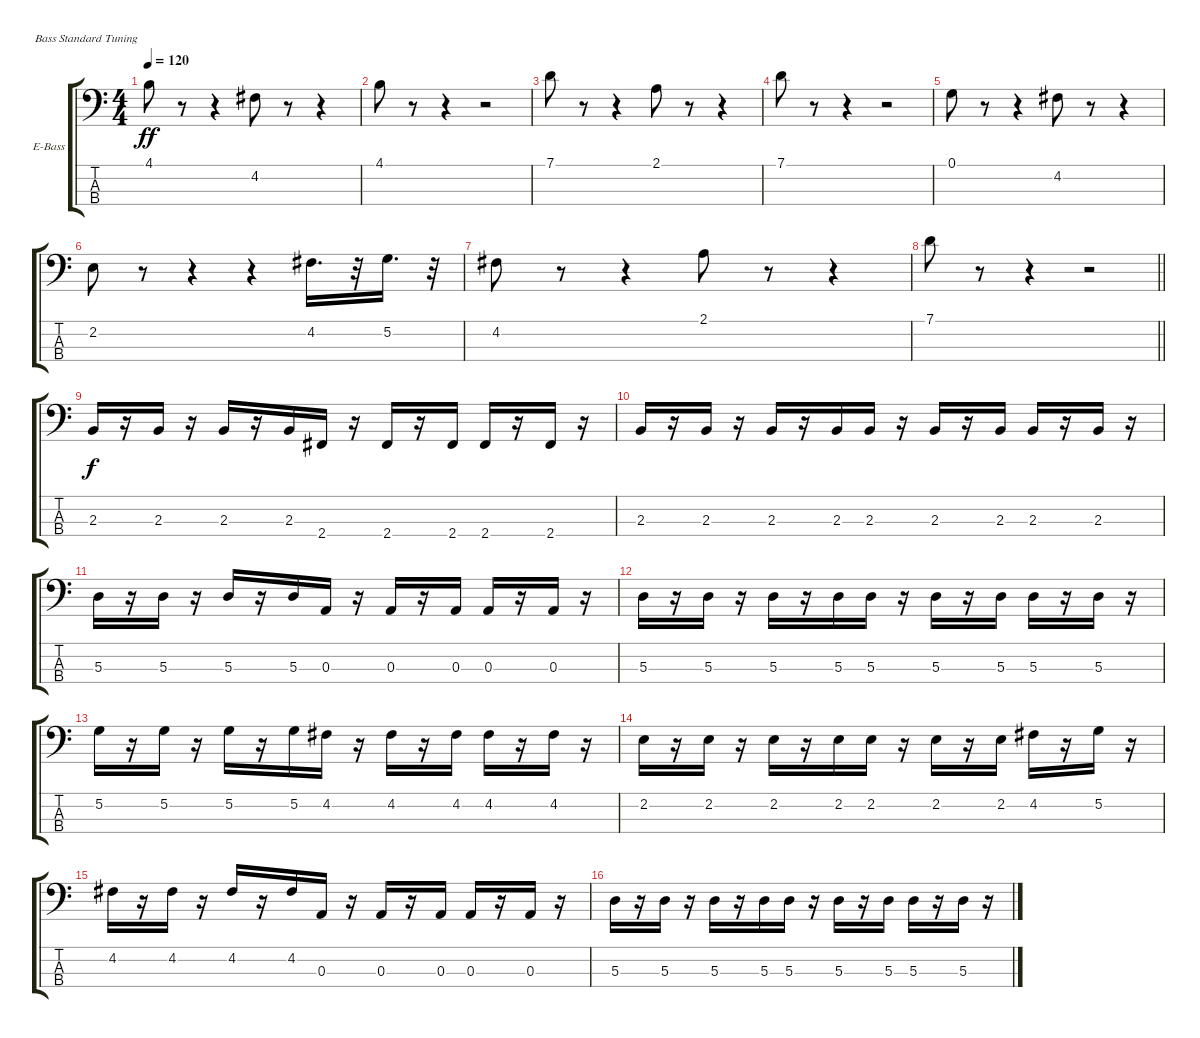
\defaultSystemsLayout 4
\bracketExtendMode groupsimilarinstruments
\firstSystemTrackNameOrientation horizontal
\otherSystemsTrackNameOrientation horizontal
\track ("Electric Bass" "E-Bass") {instrument electricbassfinger}
\staff {score tabs}
\tuning (G2 D2 A1 E1)
\ts (4 4)
\tempo 120
\clef f4
\ks c
4.1.8{dy ff instrument electricbassfinger} r.8 r.4 4.2.8 r.8 r.4 |
4.1.8 r.8 r.4 r.2 |
7.1.8 r.8 r.4 2.1.8 r.8 r.4 |
7.1.8 r.8 r.4 r.2 |
0.1.8 r.8 r.4 4.2.8 r.8 r.4 |
2.2.8 r.8 r.4 r.4 4.2.16{d} r.32 5.2.16{d} r.32 |
4.2.8 r.8 r.4 2.1.8 r.8 r.4 |
\barLineRight lightlight
7.1.8 r.8 r.4 r.2 |
2.3.16{dy f} r.16 2.3.16 r.16 2.3.16 r.16 2.3.16 2.4.16 r.16 2.4.16 r.16 2.4.16 2.4.16 r.16 2.4.16 r.16 |
2.3.16 r.16 2.3.16 r.16 2.3.16 r.16 2.3.16 2.3.16 r.16 2.3.16 r.16 2.3.16 2.3.16 r.16 2.3.16 r.16 |
5.3.16 r.16 5.3.16 r.16 5.3.16 r.16 5.3.16 0.3.16 r.16 0.3.16 r.16 0.3.16 0.3.16 r.16 0.3.16 r.16 |
5.3.16 r.16 5.3.16 r.16 5.3.16 r.16 5.3.16 5.3.16 r.16 5.3.16 r.16 5.3.16 5.3.16 r.16 5.3.16 r.16 |
5.2.16 r.16 5.2.16 r.16 5.2.16 r.16 5.2.16 4.2.16 r.16 4.2.16 r.16 4.2.16 4.2.16 r.16 4.2.16 r.16 |
2.2.16 r.16 2.2.16 r.16 2.2.16 r.16 2.2.16 2.2.16 r.16 2.2.16 r.16 2.2.16 4.2.16 r.16 5.2.16 r.16 |
4.2.16 r.16 4.2.16 r.16 4.2.16 r.16 4.2.16 0.3.16 r.16 0.3.16 r.16 0.3.16 0.3.16 r.16 0.3.16 r.16 |
5.3.16 r.16 5.3.16 r.16 5.3.16 r.16 5.3.16 5.3.16 r.16 5.3.16 r.16 5.3.16 5.3.16 r.16 5.3.16 r.16
